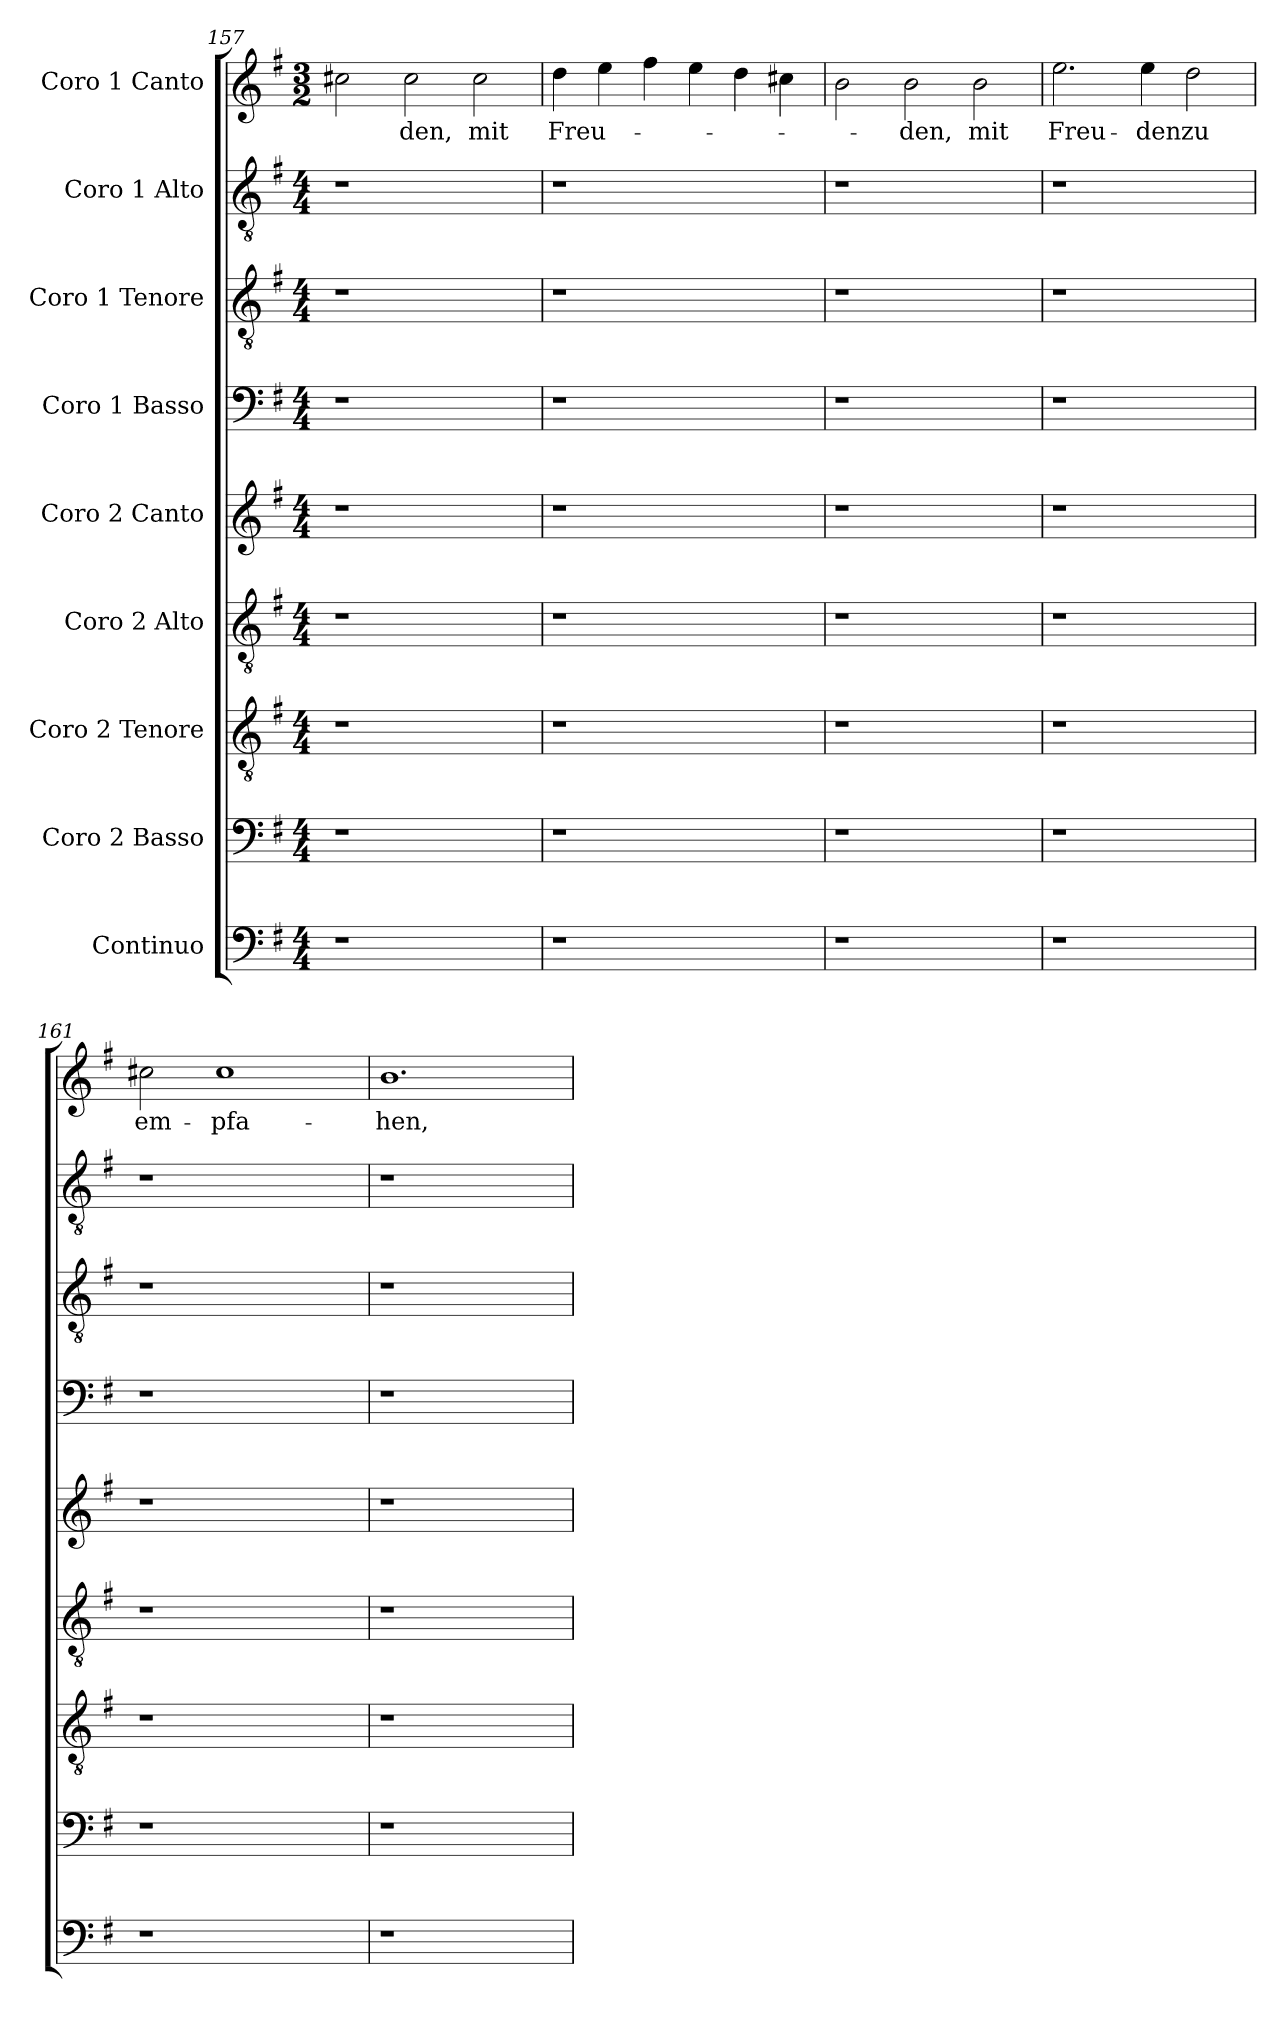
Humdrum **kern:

**kern	**kern	**kern	**kern	**kern	**kern	**kern	**kern	**kern	**text
*part9	*part8	*part7	*part6	*part5	*part4	*part3	*part2	*part1	*part1
*staff9	*staff8	*staff7	*staff6	*staff5	*staff4	*staff3	*staff2	*staff1	*staff1
*I"Continuo	*I"Coro 2  Basso	*I"Coro 2  Tenore	*I"Coro 2  Alto	*I"Coro 2  Canto	*I"Coro 1  Basso	*I"Coro 1  Tenore	*I"Coro 1  Alto	*I"Coro 1  Canto	*
*clefF4	*clefF4	*clefGv2	*clefGv2	*clefG2	*clefF4	*clefGv2	*clefGv2	*clefG2	*
*k[f#]	*k[f#]	*k[f#]	*k[f#]	*k[f#]	*k[f#]	*k[f#]	*k[f#]	*k[f#]	*
*G:	*G:	*G:	*G:	*G:	*G:	*G:	*G:	*G:	*
*M4/4	*M4/4	*M4/4	*M4/4	*M4/4	*M4/4	*M4/4	*M4/4	*M3/2	*
=157	=157	=157	=157	=157	=157	=157	=157	=157	=157
1r	1r	1r	1r	1r	1r	1r	1r	2cc#X\	.
!	!	!	!	!	!	!	!	!	!LO:LY:b:cj
.	.	.	.	.	.	.	.	2cc#\	-den,
!	!	!	!	!	!	!	!	!	!LO:LY:b:cj
2ryy	2ryy	2ryy	2ryy	2ryy	2ryy	2ryy	2ryy	2cc#\	mit
=158	=158	=158	=158	=158	=158	=158	=158	=158	=158
!	!	!	!	!	!	!	!	!	!LO:LY:b:cj
1r	1r	1r	1r	1r	1r	1r	1r	4dd\	Freu-
.	.	.	.	.	.	.	.	4ee\	.
.	.	.	.	.	.	.	.	4ff#\	.
.	.	.	.	.	.	.	.	4ee\	.
2ryy	2ryy	2ryy	2ryy	2ryy	2ryy	2ryy	2ryy	4dd\	.
.	.	.	.	.	.	.	.	4cc#X\	.
!!LO:LB:g=z
=159	=159	=159	=159	=159	=159	=159	=159	=159	=159
1r	1r	1r	1r	1r	1r	1r	1r	2b\	.
!	!	!	!	!	!	!	!	!	!LO:LY:b:cj
.	.	.	.	.	.	.	.	2b\	-den,
!	!	!	!	!	!	!	!	!	!LO:LY:b:cj
2ryy	2ryy	2ryy	2ryy	2ryy	2ryy	2ryy	2ryy	2b\	mit
=160	=160	=160	=160	=160	=160	=160	=160	=160	=160
!	!	!	!	!	!	!	!	!	!LO:LY:b:cj
1r	1r	1r	1r	1r	1r	1r	1r	2.ee\	Freu-
!	!	!	!	!	!	!	!	!	!LO:LY:b:cj
.	.	.	.	.	.	.	.	4ee\	-den
!	!	!	!	!	!	!	!	!	!LO:LY:b:cj
2ryy	2ryy	2ryy	2ryy	2ryy	2ryy	2ryy	2ryy	2dd\	zu
=161	=161	=161	=161	=161	=161	=161	=161	=161	=161
!	!	!	!	!	!	!	!	!	!LO:LY:b:cj
1r	1r	1r	1r	1r	1r	1r	1r	2cc#X\	em-
!	!	!	!	!	!	!	!	!	!LO:LY:b:cj
.	.	.	.	.	.	.	.	1cc#	-pfa-
2ryy	2ryy	2ryy	2ryy	2ryy	2ryy	2ryy	2ryy	.	.
=162	=162	=162	=162	=162	=162	=162	=162	=162	=162
!	!	!	!	!	!	!	!	!	!LO:LY:b:cj
1r	1r	1r	1r	1r	1r	1r	1r	1.b	-hen,
2ryy	2ryy	2ryy	2ryy	2ryy	2ryy	2ryy	2ryy	.	.
=	=	=	=	=	=	=	=	=	=
*-	*-	*-	*-	*-	*-	*-	*-	*-	*-
